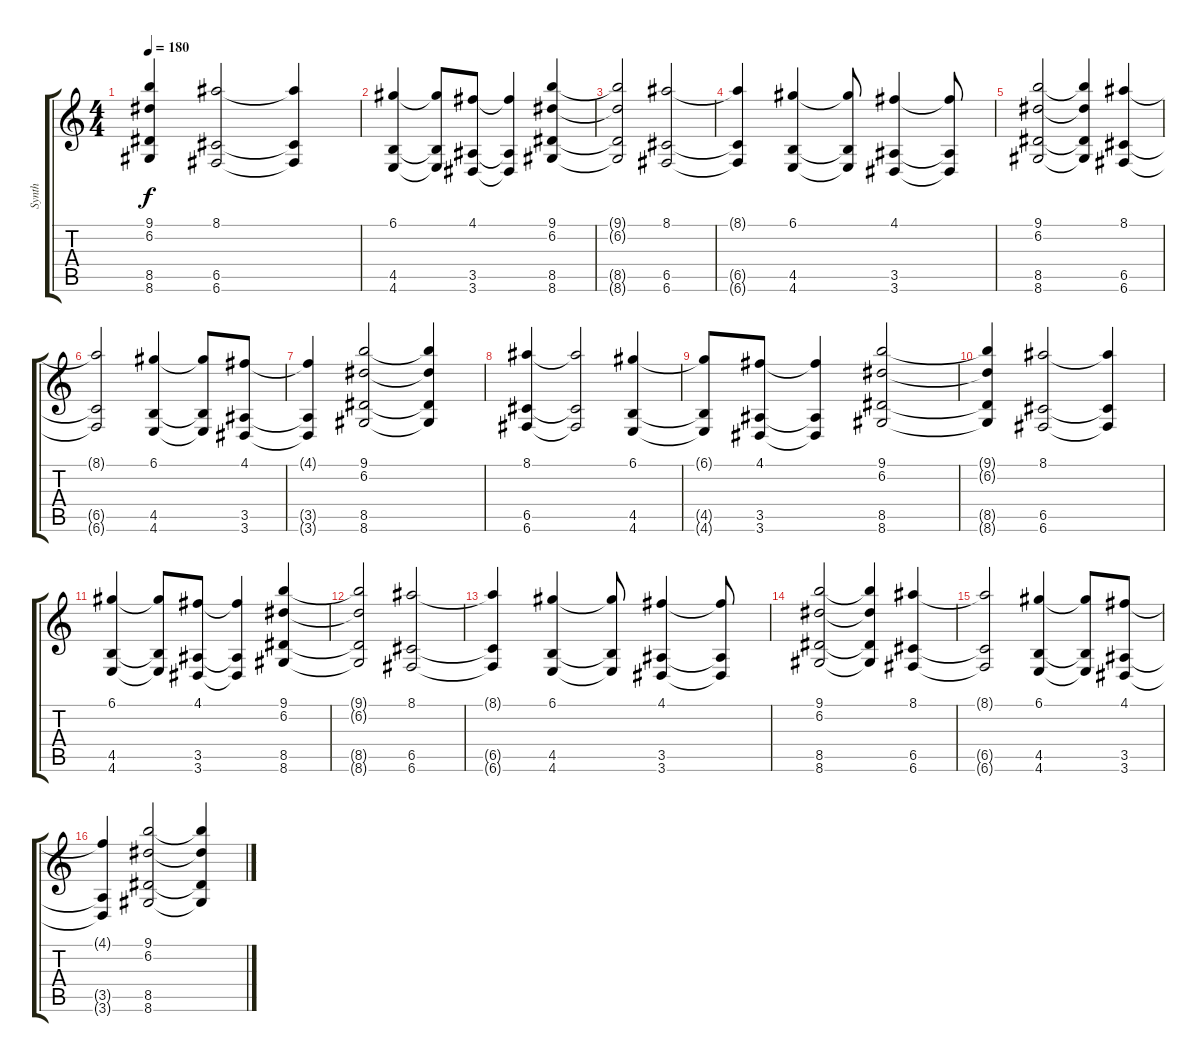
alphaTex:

\track ("Synth" "Synth") {instrument stringensemble1}
\staff {score tabs}
\tuning (D5 A4 F4 C4 G3 C3) {hide}
\ts (4 4)
\tempo 180
\clef g2
\ks c
(9.1{t} 6.2{t} 8.5{t} 8.6{t}).4{dy f} (8.1 6.5 6.6).2 (8.1{t} 6.5{t} 6.6{t}).4 |
(6.1 4.5 4.6).4 (6.1{t} 4.5{t} 4.6{t}).8 (4.1 3.5 3.6).8 (4.1{t} 3.5{t} 3.6{t}).4 (9.1 6.2 8.5 8.6).4 |
(9.1{t} 6.2{t} 8.5{t} 8.6{t}).2 (8.1 6.5 6.6).2 |
(8.1{t} 6.5{t} 6.6{t}).4 (6.1 4.5 4.6).4 (6.1{t} 4.5{t} 4.6{t}).8 (4.1 3.5 3.6).4 (4.1{t} 3.5{t} 3.6{t}).8 |
(9.1 6.2 8.5 8.6).2 (9.1{t} 6.2{t} 8.5{t} 8.6{t}).4 (8.1 6.5 6.6).4 |
(8.1{t} 6.5{t} 6.6{t}).2 (6.1 4.5 4.6).4 (6.1{t} 4.5{t} 4.6{t}).8 (4.1 3.5 3.6).8 |
(4.1{t} 3.5{t} 3.6{t}).4 (9.1 6.2 8.5 8.6).2 (9.1{t} 6.2{t} 8.5{t} 8.6{t}).4 |
(8.1 6.5 6.6).4 (8.1{t} 6.5{t} 6.6{t}).2 (6.1 4.5 4.6).4 |
(6.1{t} 4.5{t} 4.6{t}).8 (4.1 3.5 3.6).8 (4.1{t} 3.5{t} 3.6{t}).4 (9.1 6.2 8.5 8.6).2 |
(9.1{t} 6.2{t} 8.5{t} 8.6{t}).4 (8.1 6.5 6.6).2 (8.1{t} 6.5{t} 6.6{t}).4 |
(6.1 4.5 4.6).4 (6.1{t} 4.5{t} 4.6{t}).8 (4.1 3.5 3.6).8 (4.1{t} 3.5{t} 3.6{t}).4 (9.1 6.2 8.5 8.6).4 |
(9.1{t} 6.2{t} 8.5{t} 8.6{t}).2 (8.1 6.5 6.6).2 |
(8.1{t} 6.5{t} 6.6{t}).4 (6.1 4.5 4.6).4 (6.1{t} 4.5{t} 4.6{t}).8 (4.1 3.5 3.6).4 (4.1{t} 3.5{t} 3.6{t}).8 |
(9.1 6.2 8.5 8.6).2 (9.1{t} 6.2{t} 8.5{t} 8.6{t}).4 (8.1 6.5 6.6).4 |
(8.1{t} 6.5{t} 6.6{t}).2 (6.1 4.5 4.6).4 (6.1{t} 4.5{t} 4.6{t}).8 (4.1 3.5 3.6).8 |
(4.1{t} 3.5{t} 3.6{t}).4 (9.1 6.2 8.5 8.6).2 (9.1{t} 6.2{t} 8.5{t} 8.6{t}).4
